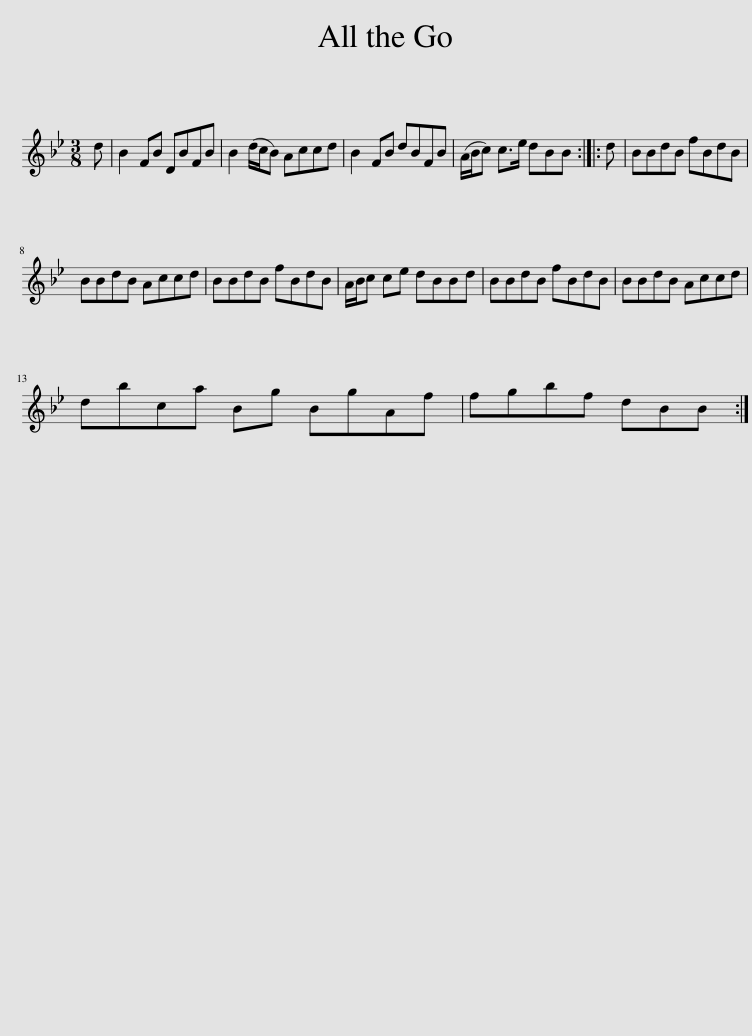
X:1
L:1/8
M:3/8
I:linebreak $
K:Bb
V:1 treble
V:1
 d | B2 FB DBFB | B2 (d/c/B) Accd | B2 FB dBFB | (A/B/c) c>e dBB :: %5
 d | BBdB fBdB |$ BBdB Accd | BBdB fBdB | A/B/c ce dBBd | %10
 BBdB fBdB | BBdB Accd |$ dbca Bg BgAf | fgbf dBB :| %14
